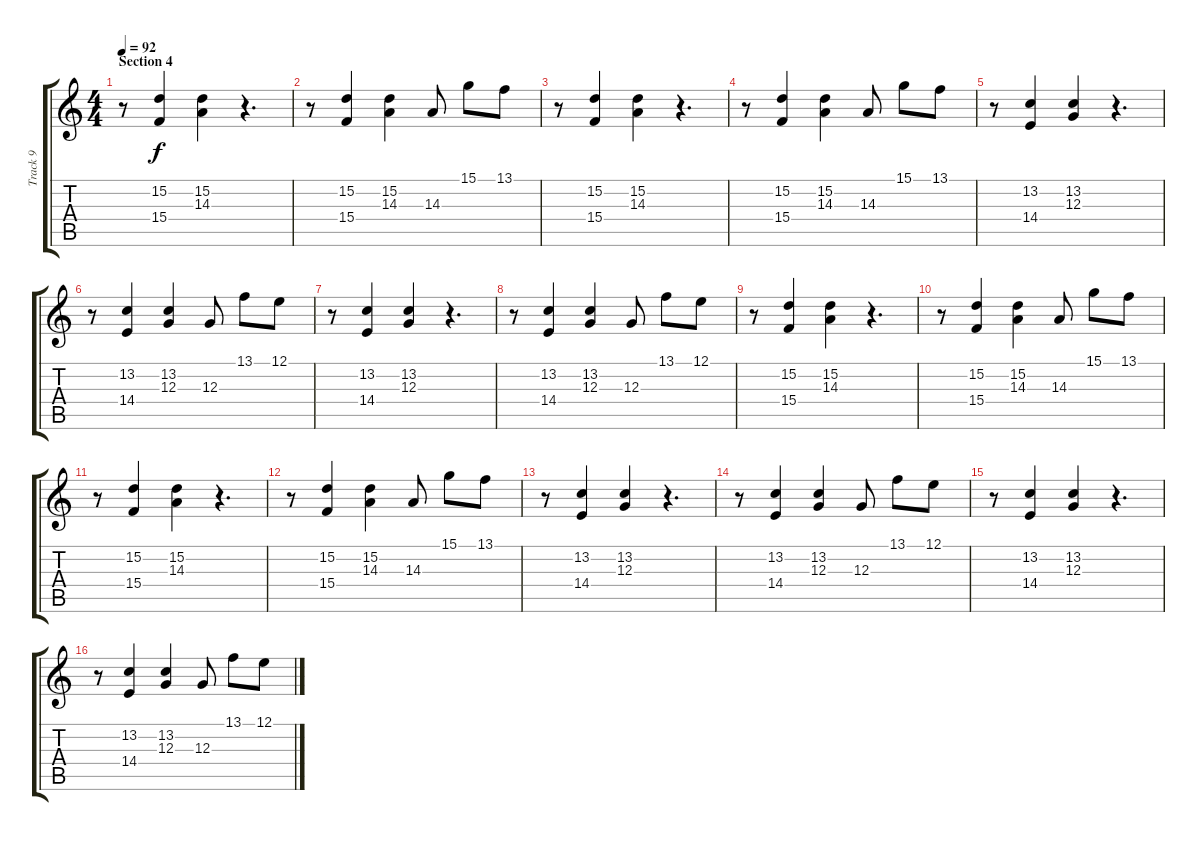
\track ("Track 9" "Track 9") {instrument brightacousticpiano}
\staff {score tabs}
\tuning (E4 B3 G3 D3 A2 E2) {hide}
\ts (4 4)
\section ("" "Section 4")
\tempo 92
\clef g2
\ks c
r.8{dy f volume 14} (15.2 15.4).4 (15.2 14.3).4 r.4{d} |
r.8 (15.2 15.4).4 (15.2 14.3).4 14.3.8 15.1.8 13.1.8 |
r.8 (15.2 15.4).4 (15.2 14.3).4 r.4{d} |
r.8 (15.2 15.4).4 (15.2 14.3).4 14.3.8 15.1.8 13.1.8 |
r.8{volume 12} (13.2 14.4).4 (13.2 12.3).4 r.4{d} |
r.8 (13.2 14.4).4 (13.2 12.3).4 12.3.8 13.1.8 12.1.8 |
r.8 (13.2 14.4).4 (13.2 12.3).4 r.4{d} |
r.8 (13.2 14.4).4 (13.2 12.3).4 12.3.8 13.1.8 12.1.8 |
r.8 (15.2 15.4).4{volume 10} (15.2 14.3).4 r.4{d} |
r.8 (15.2 15.4).4 (15.2 14.3).4 14.3.8 15.1.8 13.1.8 |
r.8 (15.2 15.4).4 (15.2 14.3).4 r.4{d} |
r.8 (15.2 15.4).4 (15.2 14.3).4 14.3.8 15.1.8 13.1.8 |
r.8 (13.2 14.4).4{volume 7} (13.2 12.3).4 r.4{d} |
r.8 (13.2 14.4).4 (13.2 12.3).4 12.3.8 13.1.8 12.1.8 |
r.8 (13.2 14.4).4 (13.2 12.3).4 r.4{d} |
r.8 (13.2 14.4).4 (13.2 12.3).4 12.3.8 13.1.8 12.1.8
